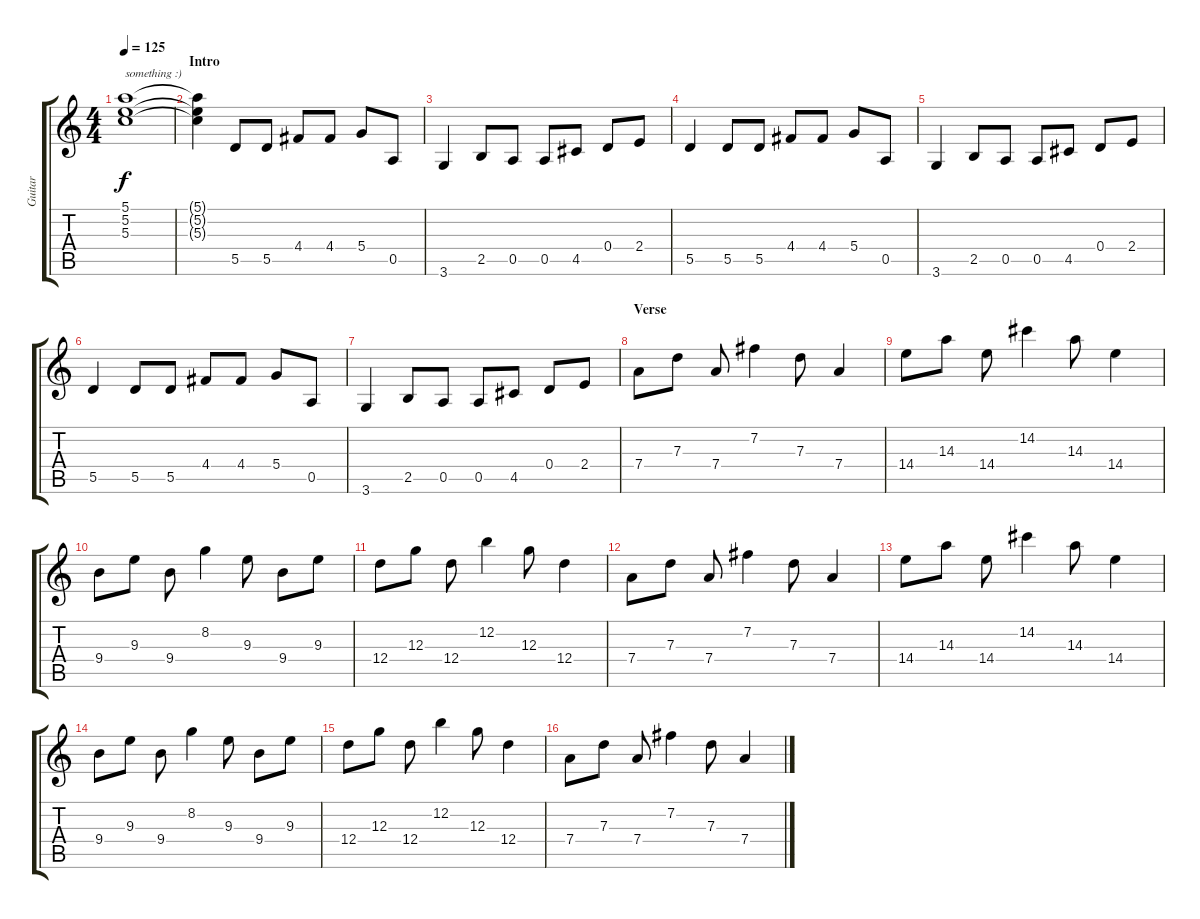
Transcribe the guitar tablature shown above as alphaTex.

\track ("Guitar" "Guitar") {instrument electricguitarclean}
\staff {score tabs}
\tuning (E4 B3 G3 D3 A2 E2) {hide}
\ts (4 4)
\tempo 125
\clef g2
\ks c
(5.1 5.2 5.3).1{txt "something :)" dy f instrument electricguitarclean} |
\section ("" "Intro")
(5.1{t} 5.2{t} 5.3{t}).4 5.5.8 5.5.8 4.4.8 4.4.8 5.4.8 0.5.8 |
3.6.4 2.5.8 0.5.8 0.5.8 4.5.8 0.4.8 2.4.8 |
5.5.4 5.5.8 5.5.8 4.4.8 4.4.8 5.4.8 0.5.8 |
3.6.4 2.5.8 0.5.8 0.5.8 4.5.8 0.4.8 2.4.8 |
5.5.4 5.5.8 5.5.8 4.4.8 4.4.8 5.4.8 0.5.8 |
3.6.4 2.5.8 0.5.8 0.5.8 4.5.8 0.4.8 2.4.8 |
\section ("" "Verse")
7.4.8 7.3.8 7.4.8 7.2.4 7.3.8 7.4.4 |
14.4.8 14.3.8 14.4.8 14.2.4 14.3.8 14.4.4 |
9.4.8 9.3.8 9.4.8 8.2.4 9.3.8 9.4.8 9.3.8 |
12.4.8 12.3.8 12.4.8 12.2.4 12.3.8 12.4.4 |
7.4.8 7.3.8 7.4.8 7.2.4 7.3.8 7.4.4 |
14.4.8 14.3.8 14.4.8 14.2.4 14.3.8 14.4.4 |
9.4.8 9.3.8 9.4.8 8.2.4 9.3.8 9.4.8 9.3.8 |
12.4.8 12.3.8 12.4.8 12.2.4 12.3.8 12.4.4 |
7.4.8 7.3.8 7.4.8 7.2.4 7.3.8 7.4.4
